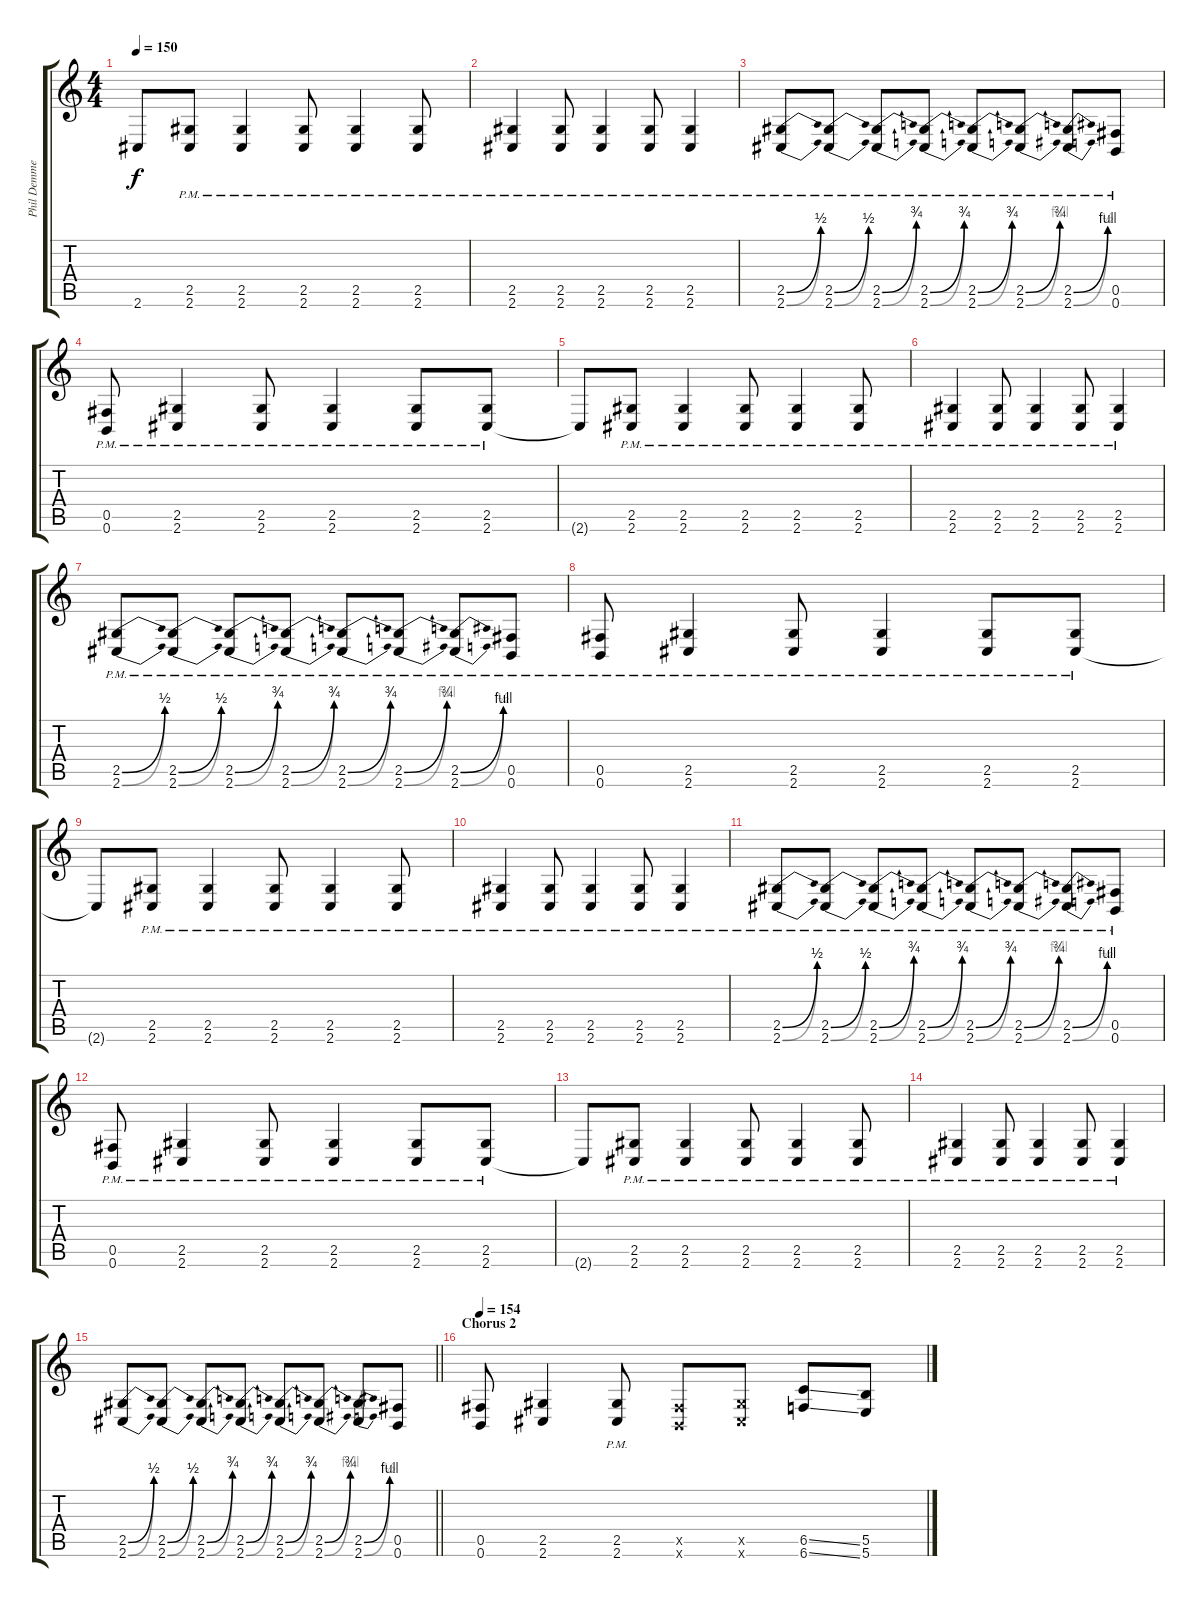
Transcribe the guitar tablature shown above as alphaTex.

\track ("Phil Demmel" "Phil Demme") {instrument distortionguitar}
\staff {score tabs}
\tuning (Db4 Ab3 E3 B2 Gb2 B1) {hide}
\ts (4 4)
\tempo 150
\clef g2
\ks c
2.6{t}.8{dy f} (2.5{pm} 2.6{pm}).8 (2.5{pm} 2.6{pm}).4 (2.5{pm} 2.6{pm}).8 (2.5{pm} 2.6{pm}).4 (2.5{pm} 2.6{pm}).8 |
(2.5{pm} 2.6{pm}).4 (2.5{pm} 2.6{pm}).8 (2.5{pm} 2.6{pm}).4 (2.5{pm} 2.6{pm}).8 (2.5{pm} 2.6{pm}).4 |
(2.5{be (bend 0 0 60 2) pm} 2.6{be (bend 0 0 60 2) pm}).8 (2.5{be (bend 0 0 60 2)} 2.6{be (bend 0 0 60 2) pm}).8 (2.5{be (bend 0 0 60 3) pm} 2.6{be (bend 0 0 60 3) pm}).8 (2.5{be (bend 0 0 60 3) pm} 2.6{be (bend 0 0 60 3) pm}).8 (2.5{be (bend 0 0 60 3) pm} 2.6{be (bend 0 0 60 3) pm}).8 (2.5{be (bend 0 0 60 3) pm} 2.6{be (bend 0 0 60 4) pm}).8 (2.5{be (bend 0 0 60 4) pm} 2.6{be (bend 0 0 60 2) pm}).8 (0.5{pm} 0.6{pm}).8 |
(0.5{pm} 0.6{pm}).8 (2.5{pm} 2.6{pm}).4 (2.5{pm} 2.6{pm}).8 (2.5{pm} 2.6{pm}).4 (2.5{pm} 2.6{pm}).8 (2.5{pm} 2.6{pm}).8 |
2.6{t}.8 (2.5{pm} 2.6{pm}).8 (2.5{pm} 2.6{pm}).4 (2.5{pm} 2.6{pm}).8 (2.5{pm} 2.6{pm}).4 (2.5{pm} 2.6{pm}).8 |
(2.5{pm} 2.6{pm}).4 (2.5{pm} 2.6{pm}).8 (2.5{pm} 2.6{pm}).4 (2.5{pm} 2.6{pm}).8 (2.5{pm} 2.6{pm}).4 |
(2.5{be (bend 0 0 60 2) pm} 2.6{be (bend 0 0 60 2) pm}).8 (2.5{be (bend 0 0 60 2)} 2.6{be (bend 0 0 60 2) pm}).8 (2.5{be (bend 0 0 60 3) pm} 2.6{be (bend 0 0 60 3) pm}).8 (2.5{be (bend 0 0 60 3) pm} 2.6{be (bend 0 0 60 3) pm}).8 (2.5{be (bend 0 0 60 3) pm} 2.6{be (bend 0 0 60 3) pm}).8 (2.5{be (bend 0 0 60 3) pm} 2.6{be (bend 0 0 60 4) pm}).8 (2.5{be (bend 0 0 60 4) pm} 2.6{be (bend 0 0 60 2) pm}).8 (0.5{pm} 0.6{pm}).8 |
(0.5{pm} 0.6{pm}).8 (2.5{pm} 2.6{pm}).4 (2.5{pm} 2.6{pm}).8 (2.5{pm} 2.6{pm}).4 (2.5{pm} 2.6{pm}).8 (2.5{pm} 2.6{pm}).8 |
2.6{t}.8 (2.5{pm} 2.6{pm}).8 (2.5{pm} 2.6{pm}).4 (2.5{pm} 2.6{pm}).8 (2.5{pm} 2.6{pm}).4 (2.5{pm} 2.6{pm}).8 |
(2.5{pm} 2.6{pm}).4 (2.5{pm} 2.6{pm}).8 (2.5{pm} 2.6{pm}).4 (2.5{pm} 2.6{pm}).8 (2.5{pm} 2.6{pm}).4 |
(2.5{be (bend 0 0 60 2) pm} 2.6{be (bend 0 0 60 2) pm}).8 (2.5{be (bend 0 0 60 2)} 2.6{be (bend 0 0 60 2) pm}).8 (2.5{be (bend 0 0 60 3) pm} 2.6{be (bend 0 0 60 3) pm}).8 (2.5{be (bend 0 0 60 3) pm} 2.6{be (bend 0 0 60 3) pm}).8 (2.5{be (bend 0 0 60 3) pm} 2.6{be (bend 0 0 60 3) pm}).8 (2.5{be (bend 0 0 60 3) pm} 2.6{be (bend 0 0 60 4) pm}).8 (2.5{be (bend 0 0 60 4) pm} 2.6{be (bend 0 0 60 2) pm}).8 (0.5{pm} 0.6{pm}).8 |
(0.5{pm} 0.6{pm}).8 (2.5{pm} 2.6{pm}).4 (2.5{pm} 2.6{pm}).8 (2.5{pm} 2.6{pm}).4 (2.5{pm} 2.6{pm}).8 (2.5{pm} 2.6{pm}).8 |
2.6{t}.8 (2.5{pm} 2.6{pm}).8 (2.5{pm} 2.6{pm}).4 (2.5{pm} 2.6{pm}).8 (2.5{pm} 2.6{pm}).4 (2.5{pm} 2.6{pm}).8 |
(2.5{pm} 2.6{pm}).4 (2.5{pm} 2.6{pm}).8 (2.5{pm} 2.6{pm}).4 (2.5{pm} 2.6{pm}).8 (2.5{pm} 2.6{pm}).4 |
\barLineRight lightlight
(2.5{be (bend 0 0 60 2)} 2.6{be (bend 0 0 60 2)}).8 (2.5{be (bend 0 0 60 2)} 2.6{be (bend 0 0 60 2)}).8 (2.5{be (bend 0 0 60 3)} 2.6{be (bend 0 0 60 3)}).8 (2.5{be (bend 0 0 60 3)} 2.6{be (bend 0 0 60 3)}).8 (2.5{be (bend 0 0 60 3)} 2.6{be (bend 0 0 60 3)}).8 (2.5{be (bend 0 0 60 3)} 2.6{be (bend 0 0 60 4)}).8 (2.5{be (bend 0 0 60 4)} 2.6{be (bend 0 0 60 2)}).8 (0.5 0.6).8 |
\section ("" "Chorus 2")
\tempo 154
(0.5 0.6).8 (2.5 2.6).4 (2.5{pm} 2.6{pm}).8 (0.5{x} 0.6{x}).8 (2.5{x} 2.6{x}).8 (6.5{ss} 6.6{ss}).8 (5.5 5.6).8
